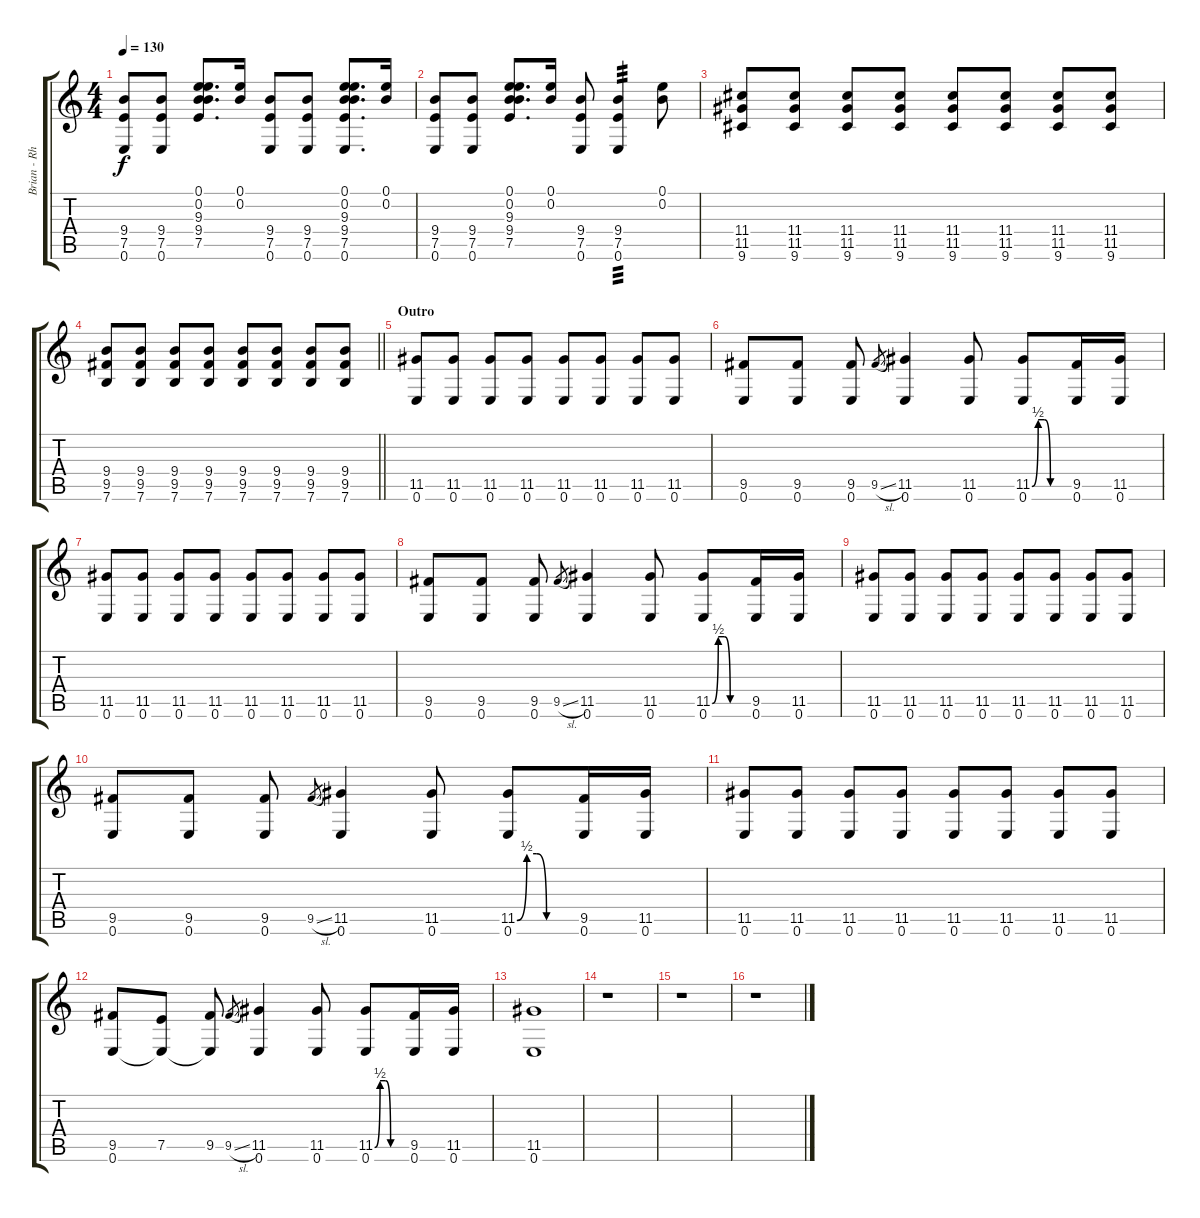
\track ("Brian - Rhythm Guitar" "Brian - Rh") {instrument electricguitarjazz}
\staff {score tabs}
\tuning (E4 B3 G3 D3 A2 E2) {hide}
\ts (4 4)
\tempo 130
\clef g2
\ks c
(9.4 7.5 0.6).8{dy f} (9.4 7.5 0.6).8 (0.1 0.2 9.3 9.4 7.5).8{d} (0.1 0.2).16 (9.4 7.5 0.6).8 (9.4 7.5 0.6).8 (0.1 0.2 9.3 9.4 7.5 0.6).8{d} (0.1 0.2).16 |
(9.4 7.5 0.6).8 (9.4 7.5 0.6).8 (0.1 0.2 9.3 9.4 7.5).8{d} (0.1 0.2).16 (9.4 7.5 0.6).8 (9.4 7.5 0.6).4{tp 3} (0.1 0.2).8 |
(11.4 11.5 9.6).8 (11.4 11.5 9.6).8 (11.4 11.5 9.6).8 (11.4 11.5 9.6).8 (11.4 11.5 9.6).8 (11.4 11.5 9.6).8 (11.4 11.5 9.6).8 (11.4 11.5 9.6).8 |
\barLineRight lightlight
(9.4 9.5 7.6).8 (9.4 9.5 7.6).8 (9.4 9.5 7.6).8 (9.4 9.5 7.6).8 (9.4 9.5 7.6).8 (9.4 9.5 7.6).8 (9.4 9.5 7.6).8 (9.4 9.5 7.6).8 |
\section ("" "Outro")
(11.5 0.6).8{instrument electricguitarjazz} (11.5 0.6).8 (11.5 0.6).8 (11.5 0.6).8 (11.5 0.6).8 (11.5 0.6).8 (11.5 0.6).8 (11.5 0.6).8 |
(9.5 0.6).8 (9.5 0.6).8 (9.5 0.6).8 9.5{sl}.8{gr} (11.5 0.6).4 (11.5 0.6).8 (11.5{be (custom 0 0 10 2 20 2 30 0 60 0)} 0.6).8 (9.5 0.6).16 (11.5 0.6).16 |
(11.5 0.6).8 (11.5 0.6).8 (11.5 0.6).8 (11.5 0.6).8 (11.5 0.6).8 (11.5 0.6).8 (11.5 0.6).8 (11.5 0.6).8 |
(9.5 0.6).8 (9.5 0.6).8 (9.5 0.6).8 9.5{sl}.8{gr} (11.5 0.6).4 (11.5 0.6).8 (11.5{be (custom 0 0 10 2 20 2 30 0 60 0)} 0.6).8 (9.5 0.6).16 (11.5 0.6).16 |
(11.5 0.6).8 (11.5 0.6).8 (11.5 0.6).8 (11.5 0.6).8 (11.5 0.6).8 (11.5 0.6).8 (11.5 0.6).8 (11.5 0.6).8 |
(9.5 0.6).8 (9.5 0.6).8 (9.5 0.6).8 9.5{sl}.8{gr} (11.5 0.6).4 (11.5 0.6).8 (11.5{be (custom 0 0 10 2 20 2 30 0 60 0)} 0.6).8 (9.5 0.6).16 (11.5 0.6).16 |
(11.5 0.6).8 (11.5 0.6).8 (11.5 0.6).8 (11.5 0.6).8 (11.5 0.6).8 (11.5 0.6).8 (11.5 0.6).8 (11.5 0.6).8 |
(9.5 0.6).8 (7.5 0.6{t}).8 (9.5 0.6{t}).8 9.5{sl}.8{gr} (11.5 0.6).4 (11.5 0.6).8 (11.5{be (custom 0 0 10 2 20 2 30 0 60 0)} 0.6).8 (9.5 0.6).16 (11.5 0.6).16 |
(11.5 0.6).1 |
r.1 |
r.1 |
r.1
